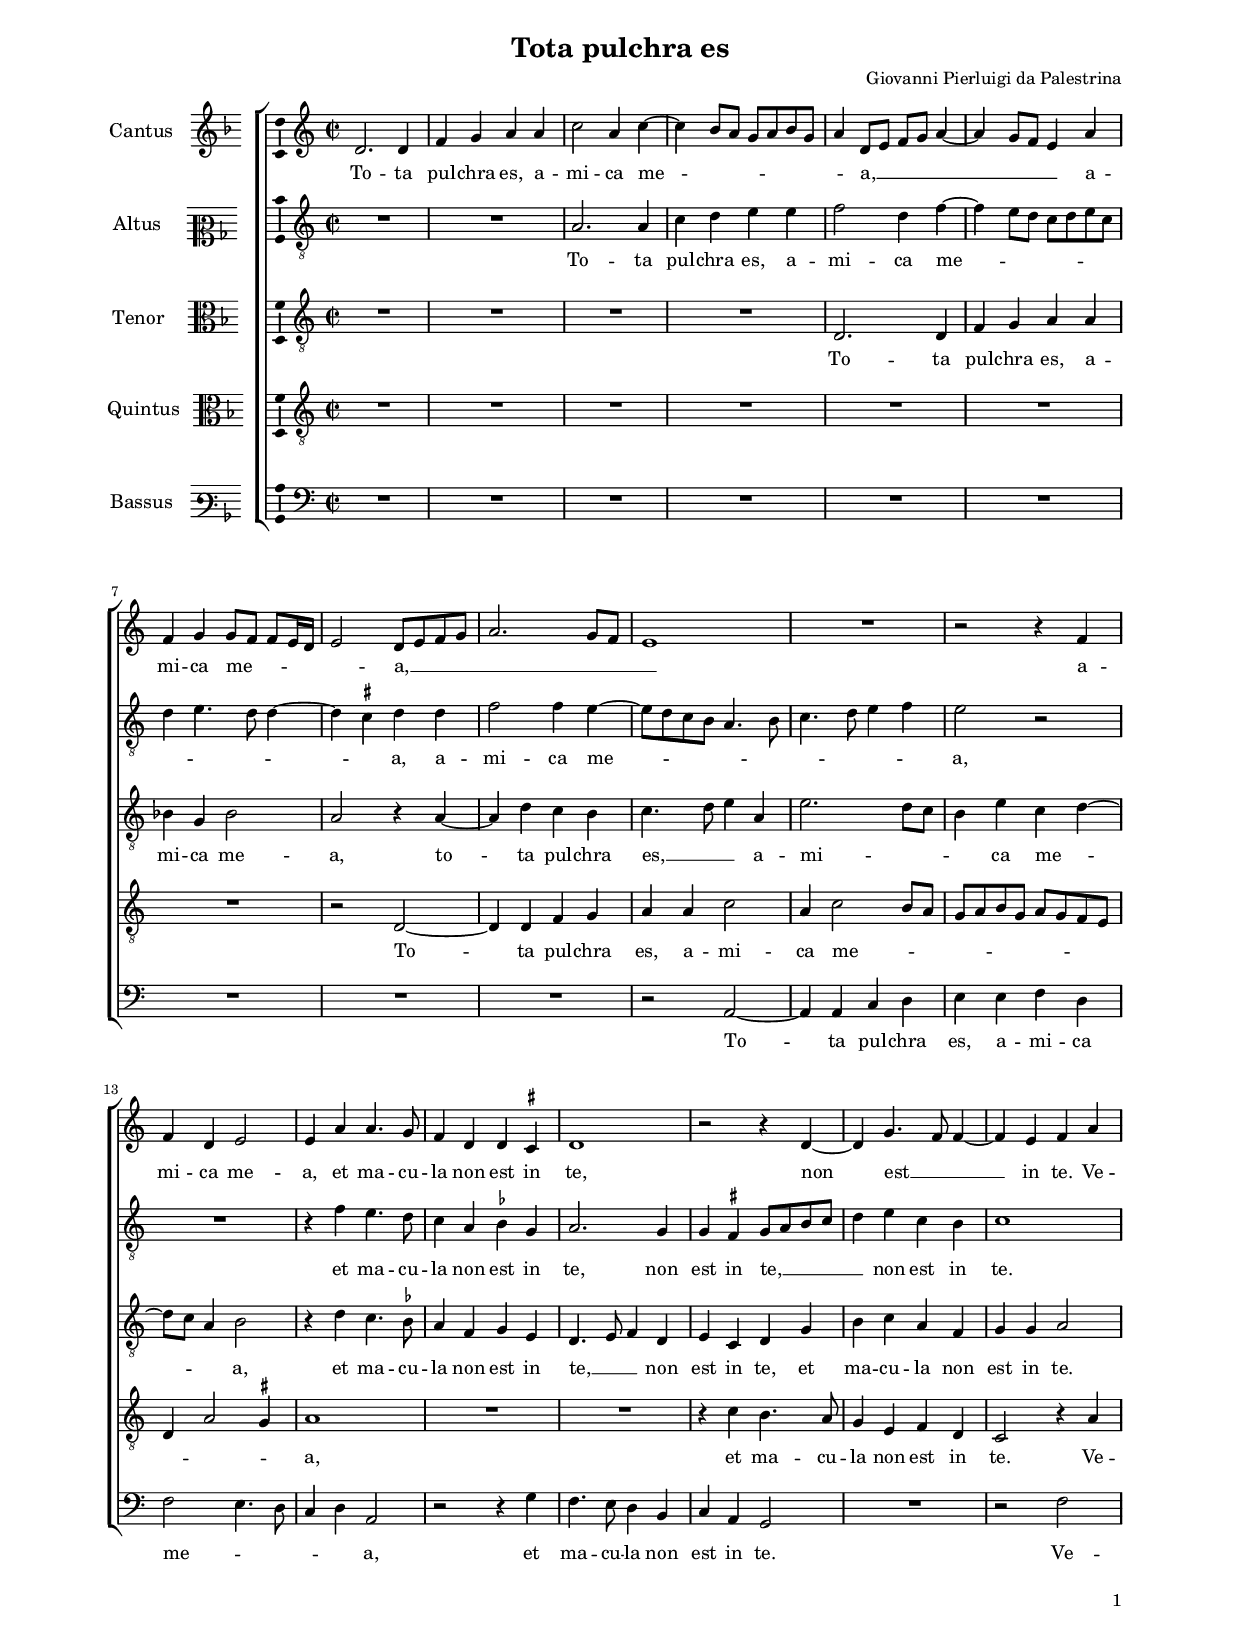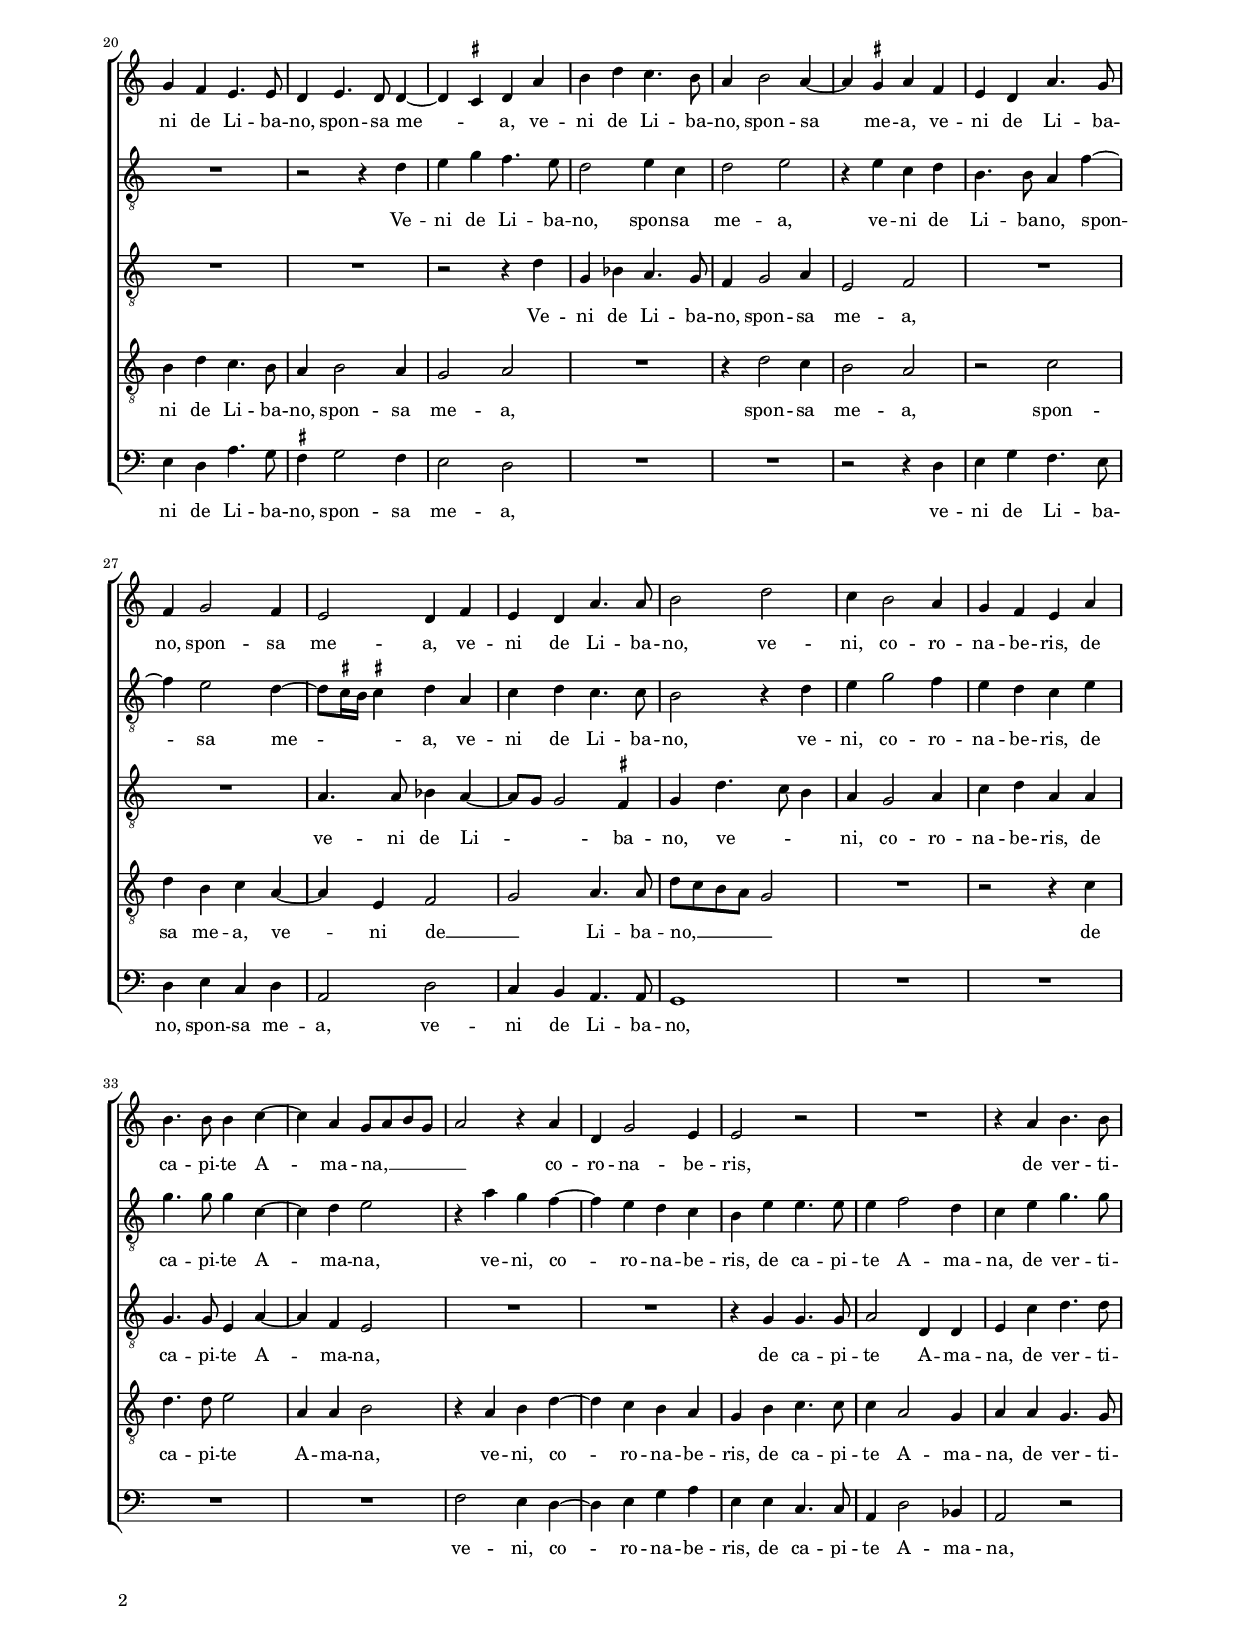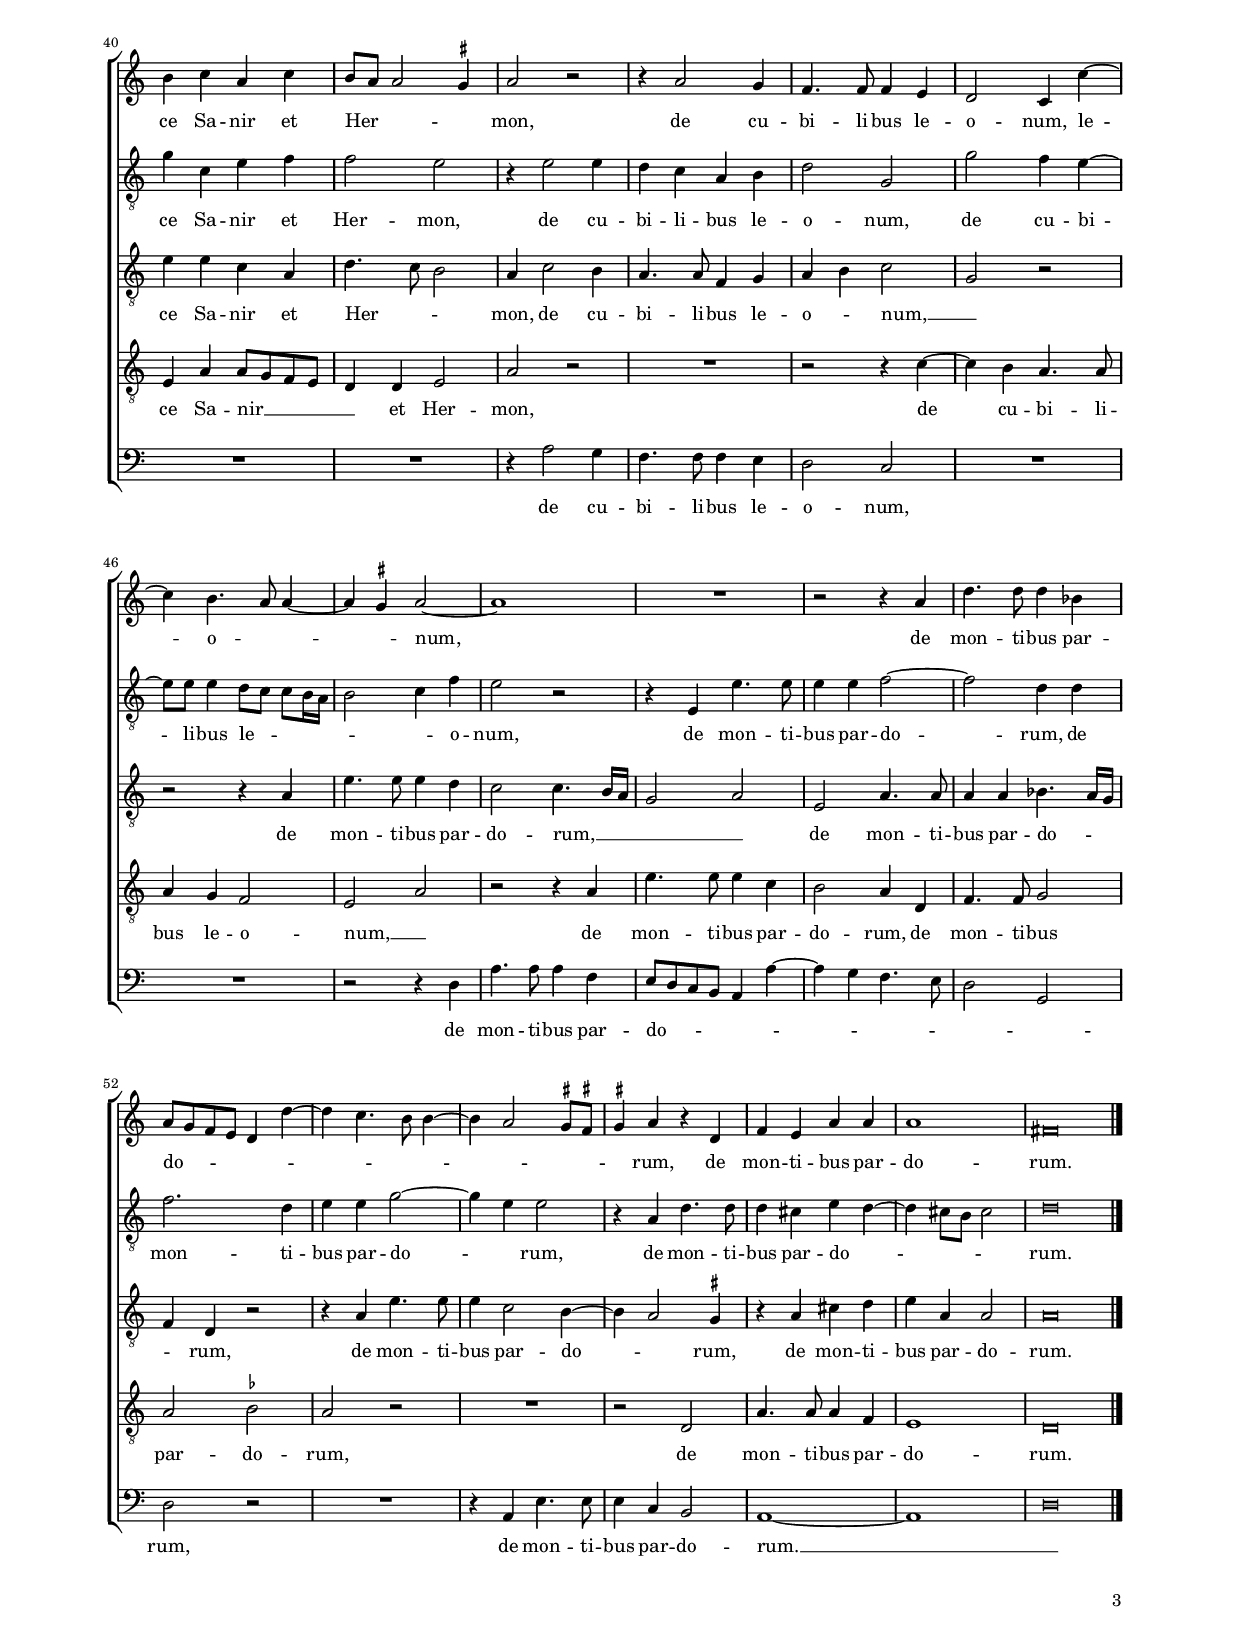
\header
{
  title="Tota pulchra es"
  composer="Giovanni Pierluigi da Palestrina"
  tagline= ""
}

\version "2.24.1"
\language deutsch
#(set-global-staff-size 15)
% #(set-default-paper-size "letter")
#(ly:set-option 'point-and-click #f)


\paper
	{
	top-margin = 1.8 \cm
	bottom-margin = 1.2 \cm
	left-margin = 2 \cm
	right-margin = 2 \cm
	ragged-bottom = ##f
	ragged-last-bottom = ##f
	print-page-number = ##f
	system-system-spacing = #'((basic-distance . 16) (minimum-distance . 14) (padding . 5) (strechability . 150))
	oddFooterMarkup=\markup   \fill-line { "" \fromproperty #'page:page-number-string }
	evenFooterMarkup=\markup  \fill-line { \fromproperty #'page:page-number-string "" }
	last-bottom-spacing = #'((basic-distance . 12) (minimum-distance . 7) (padding . 4))
	systems-per-page = 3
	page-count = 3
%	min-systems-per-page = 3
	markup-system-spacing.basic-distance = #12
	}

	
global = {
	\key f \major
	\time 2/2
	\set Score.tempoHideNote = ##t
	\tempo 4 = 95
	\skip 1*57
	\set Score.measureLength = #(ly:make-moment 2/1)
	\skip 1*2 \bar "|."
	}

	ficta = { \once \set suggestAccidentals = ##t }

	forget = #(define-music-function (music) (ly:music?) #{
		\accidentalStyle forget
		$music
		\accidentalStyle default
		#})


incipitcantus = \markup { \score {
	{
	\set Staff.instrumentName = \markup { \fontsize #1 "Cantus" }
	\key f \major
	\clef violin
	s4 \bar ""
	}
	\layout  {
	raggedright = ##t
	indent = 1.6 \cm
	line-width = 2.2\cm
	\context { \Staff \remove Time_signature_engraver }
	\override Staff.Clef.Y-extent = #'(0 . 0)
	}} \hspace #1 }

      
incipitaltus = \markup { \score {
	{
	\set Staff.instrumentName = \markup { \fontsize #1 "Altus" }
	\key f \major
	\clef mezzosoprano
	s4 \bar ""
	}
	\layout  {
	raggedright = ##t
	indent = 1.6 \cm
	line-width = 2.2\cm
	\context { \Staff \remove Time_signature_engraver }
	\override Staff.Clef.Y-extent = #'(0 . 0)
	}} \hspace #1 }


incipittenor = \markup { \score {
	{
	\set Staff.instrumentName = \markup { \fontsize #1 "Tenor" }
	\key f \major
	\clef alto
	s4 \bar ""
	}
	\layout  {
	raggedright = ##t
	indent = 1.6 \cm
	line-width = 2.2\cm
	\context { \Staff \remove Time_signature_engraver }
	\override Staff.Clef.Y-extent = #'(0 . 0)
	}} \hspace #1 }
      
      
incipitquintus = \markup { \score {
	{
	\set Staff.instrumentName = \markup { \fontsize #1 "Quintus" }
	\key f \major
	\clef alto
	s4 \bar ""
	}
	\layout  {
	raggedright = ##t
	indent = 1.6 \cm
	line-width = 2.2\cm
	\context { \Staff \remove Time_signature_engraver }
	\override Staff.Clef.Y-extent = #'(0 . 0)
	}} \hspace #1 }
      
      
incipitbassus = \markup { \score {
	{
	\set Staff.instrumentName = \markup { \fontsize #1 "Bassus" }
	\key f \major
	\clef varbaritone
	s4 \bar ""
	}
	\layout  {
	raggedright = ##t
	indent = 1.6 \cm
	line-width = 2.2\cm
	\context { \Staff \remove Time_signature_engraver }
	\override Staff.Clef.Y-extent = #'(0 . 0)
	}} \hspace #1 }


cantus =  \relative c''
	{
	g2. g4
	b4 c d d
	f2 d4 f~
	f4 e8 d c d e c
%5
	d4 g,8 a b c d4~ |
	d4 c8 b a4 d
	b4 c c8 b b[ a16 g]
	a2 g8 a b c
	d2. c8 b
%10
	a1 |
	R1
	r2 r4 b
	b4 g a2
	a4 d d4. c8
%15
	b4 g g \ficta fis4 |
	g1
	r2 r4 g~
	g4 c4. b8 b4~
	b4 a b d
%20
	c4 b a4. a8 |
	g4 a4. g8 g4~
	g4 \ficta fis g d'
	e4 g f4. e8
	d4 e2 d4~
%25
	d4 \ficta cis d b |
	a4 g d'4. c8
	b4 c2 b4
	a2 g4 b
	a4 g d'4. d8
%30
	e2 g |
	f4 e2 d4
	c4 b a d
	e4. e8 e4 f~
	f4 d c8 d e c
%35
	d2 r4 d
	g,4 c2 a4
	a2 r
	R1
	r4 d e4. e8
%40
	e4 f d f |
	e8 d d2 \ficta cis4
	d2 r
	r4 d2 c4
	b4. b8 b4 a
%45
	g2 f4 f'~
	f4 e4. d8 d4~
	d4 \ficta cis d2~
	d1
	R1
%50
	r2 r4 d |
	g4. g8 g4 es
	d8 c b a g4 g'~
	g4 f4. e8 e4~
	e4 d2 \ficta cis8 \ficta h
%55
	\ficta cis4 d r g, |
	b4 a d d
	d1
	h\breve |
	}


altus =  \relative c'
	{
	R1
	R1
	d2. d4
	f4 g a a
%5
	b2 g4 b~ |
	b4 a8 g f g a f
	g4 a4. g8 g4~
	g4 \ficta fis g g
	b2 b4 a~
%10
	a8 g f e d4. e8 |
	f4. g8 a4 b
	a2 r
	R1
	r4 b a4. g8
%15
	f4 d \ficta es c |
	d2. c4
	c4 \ficta h c8 d e f
	g4 a f e
	f1
%20
	R1 |
	r2 r4 g
	a4 c b4. a8
	g2 a4 f
	g2 a
%25
	r4 a f g |
	e4. e8 d4 b'~
	b4 a2 g4~
	g8 \ficta fis16 e \ficta fis!4 g d
	f4 g f4. f8
%30
	e2 r4 g |
	a4 c2 b4
	a4 g f a
	c4. c8 c4 f,~
	f4 g a2
%35
	r4 d c b~ |
	b4 a g f
	e4 a a4. a8
	a4 b2 g4
	f4 a c4. c8
%40
	c4 f, a b |
	b2 a
	r4 a2 a4
	g4 f d e
	g2 c,
%45
	c'2 b4 a~ |
	a8 a a4 g8 f f[ e16 d]
	e2 f4 b
	a2 r
	r4 a, a'4. a8
%50
	a4 a b2~ |
	b2 g4 g
	b2. g4
	a4 a c2~
	c4 a a2
%55
	r4 d, g4. g8 |
	g4 fis a g~
	g4 fis8 e fis2
	g\breve |
	}


tenor =  \relative c'
	{
	R1
	R1
	R1
	R1
%5
	g2. g4 |
	b4 c d d
	es4 c es2
	d2 r4 d~
	d4 g f e
%10
	f4. g8 a4 d, |
	a'2. g8 f
	e4 a f g~
	g8 f d4 e2
	r4 g f4. \ficta es8
%15
	d4 b c a |
	g4. a8 b4 g
	a4 f g c
	e4 f d b
	c4 c d2
%20
	R1 |
	R1
	r2 r4 g
	c,4 es d4. c8
	b4 c2 d4
%25
	a2 b |
	R1
	R1
	d4. d8 es4 d~
	d8 c c2 \ficta h4
%30
	c4 g'4. f8 e4 |
	d4 c2 d4
	f4 g d d
	c4. c8 a4 d~
	d4 b a2
%35
	R1 |
	R1
	r4 c c4. c8
	d2 g,4 g
	a4 f' g4. g8
%40
	a4 a f d |
	g4. f8 e2
	d4 f2 e4
	d4. d8 b4 c
	d4 e f2
%45
	c2 r |
	r2 r4 d
	a'4. a8 a4 g
	f2 f4. e16 d
	c2 d
%50
	a2 d4. d8 |
	d4 d es4. d16 c
	b4 g r2
	r4 d' a'4. a8
	a4 f2 e4~
%55
	e4 d2 \ficta cis4 |
	r4 d fis g
	a4 d, d2
	d\breve |
	}


quintus  =  \relative c'
	{
	R1
	R1
	R1
	R1
%5
	R1 |
	R1
	R1
	r2 g~
	g4 g b c
%10
	d4 d f2 |
	d4 f2 e8 d
	c8 d e c d c b a
	g4 d'2 \ficta cis4
	d1
%15
	R1 |
	R1
	r4 f e4. d8
	c4 a b g
	f2 r4 d'
%20
	e4 g f4. e8 |
	d4 e2 d4
	c2 d
	R1
	r4 g2 f4
%25
	e2 d |
	r2 f
	g4 e f d~
	d4 a b2
	c2 d4. d8
%30
	g8 f e d c2 |
	R1
	r2 r4 f
	g4. g8 a2
	d,4 d e2
%35
	r4 d e g~ |
	g4 f e d
	c4 e f4. f8
	f4 d2 c4
	d4 d c4. c8
%40
	a4 d d8 c b a |
	g4 g a2
	d2 r
	R1
	r2 r4 f~
%45
	f4 e d4. d8 |
	d4 c b2
	a2 d
	r2 r4 d
	a'4. a8 a4 f
%50
	e2 d4 g, |
	b4. b8 c2
	d2 \ficta es
	d2 r
	R1
%55
	r2 g, |
	d'4. d8 d4 b
	a1
	g\breve |
	}


bassus  =  \relative c
	{
	R1
	R1
	R1
	R1
%5
	R1 |
	R1
	R1
	R1
	R1
%10
	r2 d~ |
	d4 d f g
	a4 a b g
	b2 a4. g8
	f4 g d2
%15
	r2 r4 c' |
	b4. a8 g4 e
	f4 d c2
	R1
	r2 b'
%20
	a4 g d'4. c8 |
	\ficta h4 c2 \forget b4
	a2 g
	R1
	R1
%25
	r2 r4 g |
	a4 c b4. a8
	g4 a f g
	d2 g
	f4 e d4. d8
%30
	c1 |
	R1
	R1
	R1
	R1
%35
	b'2 a4 g~ |
	g4 a c d
	a4 a f4. f8
	d4 g2 es4
	d2 r
%40
	R1 |
	R1
	r4 d'2 c4
	b4. b8 b4 a
	g2 f
%45
	R1 |
	R1
	r2 r4 g
	d'4. d8 d4 b
	a8 g f e d4 d'~
%50
	d4 c b4. a8 |
	g2 c,
	g'2 r
	R1
	r4 d a'4. a8
%55
	a4 f e2 |
	d1~
	d1
	g\breve |
	}


lyricscantus = \lyricmode {
	To -- ta pul -- chra es, a -- mi -- ca me -- _ _ _ _ _ _ _ a, __ _ _ _ _ _ _ _
	a -- mi -- ca me -- _ _ _ _ _ a, __ _ _ _ _ _ _ _
	a -- mi -- ca me -- a,
	et ma -- cu -- la non est in te,
	non est __ _ _ in te.
	Ve -- ni de Li -- ba -- no, spon -- sa me -- _ a,
	ve -- ni de Li -- ba -- no, spon -- sa me -- a,
	ve -- ni de Li -- ba -- no, spon -- sa me -- a,
	ve -- ni de Li -- ba -- no,
	ve -- ni, co -- ro -- na -- be -- ris,
	de ca -- pi -- te A -- ma -- na, __ _ _ _ _
	co -- ro -- na -- be -- ris,
	de ver -- ti -- ce Sa -- nir et Her -- _ _ _ mon,
	de cu -- bi -- li -- bus le -- o -- num,
	le -- o -- _ _ _ num,
	de mon -- ti -- bus par -- do -- _ _ _ _ _ _ _ _ _ _ _ _ rum,
	de mon -- ti -- bus par -- do -- rum.
	}


lyricsaltus = \lyricmode {
	To -- ta pul -- chra es, a -- mi -- ca me -- _ _ _ _ _ _ _ _ _ _ _ a,
	a -- mi -- ca me -- _ _ _ _ _ _ _ _ _ a,
	et ma -- cu -- la non est in te,
	non est in te, __ _ _ _ _
	non est in te.
	Ve -- ni de Li -- ba -- no, spon -- sa me -- a,
	ve -- ni de Li -- ba -- no, spon -- sa me -- _ _ _ a,
	ve -- ni de Li -- ba -- no,
	ve -- ni, co -- ro -- na -- be -- ris,
	de ca -- pi -- te A -- ma -- na,
	ve -- ni, co -- ro -- na -- be -- ris,
	de ca -- pi -- te A -- ma -- na,
	de ver -- ti -- ce Sa -- nir et Her -- mon,
	de cu -- bi -- li -- bus le -- o -- num,
	de cu -- bi -- li -- bus le -- _ _ _ _ _ _ o -- num,
	de mon -- ti -- bus par -- do -- rum,
	de mon -- ti -- bus par -- do -- _ rum,
	de mon -- ti -- bus par -- do -- _ _ _ _ rum.
	}


lyricstenor = \lyricmode {
	To -- ta pul -- chra es, a -- mi -- ca me -- a,
	to -- ta pul -- chra es, __ _ _ a -- mi -- _ _ _ ca me -- _ _ _ a,
	et ma -- cu -- la non est in te, __ _ _
	non est in te,
	et ma -- cu -- la non est in te.
	Ve -- ni de Li -- ba -- no, spon -- sa me -- a,
	ve -- ni de Li -- _ _ ba -- no,
	ve -- _ _ ni, co -- ro -- na -- be -- ris,
	de ca -- pi -- te A -- ma -- na,
	de ca -- pi -- te A -- ma -- na,
	de ver -- ti -- ce Sa -- nir et Her -- _ _ mon,
	de cu -- bi -- li -- bus le -- o -- _ num, __ _
	de mon -- ti -- bus par -- do -- rum, __ _ _ _ _ 
	de mon -- ti -- bus par -- do -- _ _ _ rum,
	de mon -- ti -- bus par -- do -- _ rum,
	de mon -- ti -- bus par -- do -- rum.
	}


lyricsquintus = \lyricmode {
	To -- ta pul -- chra es, a -- mi -- ca me -- _ _ _ _ _ _ _ _ _ _ _ _ _ a,
	et ma -- cu -- la non est in te.
	Ve -- ni de Li -- ba -- no, spon -- sa me -- a,
	spon -- sa me -- a,
	spon -- sa me -- a,
	ve -- ni de __ _ Li -- ba -- no, __ _ _ _ _
	de ca -- pi -- te A -- ma -- na,
	ve -- ni, co -- ro -- na -- be -- ris,
	de ca -- pi -- te A -- ma -- na,
	de ver -- ti -- ce Sa -- nir __ _ _ _ _ et Her -- mon,
	de cu -- bi -- li -- bus le -- o -- num, __ _
	de mon -- ti -- bus par -- do -- rum,
	de mon -- ti -- bus par -- do -- rum,
	de mon -- ti -- bus par -- do -- rum.
	}


lyricsbassus = \lyricmode {
	To -- ta pul -- chra es, a -- mi -- ca me -- _ _ _ _ a,
	et ma -- cu -- la non est in te.
	Ve -- ni de Li -- ba -- no, spon -- sa me -- a,
	ve -- ni de Li -- ba -- no, spon -- sa me -- a,
	ve -- ni de Li -- ba -- no,
	ve -- ni, co -- ro -- na -- be -- ris,
	de ca -- pi -- te A -- ma -- na,
	de cu -- bi -- li -- bus le -- o -- num,
	de mon -- ti -- bus par -- do -- _ _ _ _ _ _ _ _ _ _ rum,
	de mon -- ti -- bus par -- do -- rum. __ _
	}


\score
{  
	\transpose f c {
	\new ChoirStaff \with { \override StaffGrouper.staff-staff-spacing.basic-distance = #12 }
	<<

	\new Staff << \global
	\new Voice="v1" {
		\set Staff.instrumentName=\incipitcantus
%		\set Staff.instrumentName= "S"
		\set Staff.midiInstrument = "reed organ"
		\clef violin
		\cantus }
	\new Lyrics \lyricsto "v1" {\lyricscantus }
	>>


	\new Staff << \global
	\new Voice="v2" {
		\set Staff.instrumentName=\incipitaltus
%		\set Staff.instrumentName= "A"
		\set Staff.midiInstrument = "reed organ"
		\clef "G_8" % violin
		\altus}
	\new Lyrics \lyricsto "v2" {\lyricsaltus }
	>>


	\new Staff << \global
	\new Voice="v3" {
		\set Staff.instrumentName=\incipittenor
%		\set Staff.instrumentName= "T"
		\set Staff.midiInstrument = "reed organ"
		\clef "G_8"
		\tenor }
	\new Lyrics \lyricsto "v3" {\lyricstenor }
	>>


	\new Staff << \global
	\new Voice="v5" {
		\set Staff.instrumentName=\incipitquintus
%		\set Staff.instrumentName= "Q"
		\set Staff.midiInstrument = "reed organ"
		\clef "G_8"
		\quintus}
	\new Lyrics \lyricsto "v5" {\lyricsquintus }
	>>


	\new Staff << \global
	\new Voice="v4" {
		\set Staff.instrumentName=\incipitbassus
%		\set Staff.instrumentName= "B"
		\set Staff.midiInstrument = "reed organ"
		\clef bass 
		\bassus }
	\new Lyrics \lyricsto "v4" {\lyricsbassus}
	>>

	>>
	} % transpose

	\layout
	{
	indent = 2.5\cm
	\context { \Lyrics \override VerticalAxisGroup.nonstaff-relatedstaff-spacing.padding = #1.4 }
%	\context { \Lyrics \override LyricText.font-size = #1 }
	\context { \Staff \override TimeSignature.break-visibility = #end-of-line-invisible }
	\context { \Staff \consists Ambitus_engraver }
	\context { \Score \override BarNumber.padding = #2 }
	\context { \Voice \override NoteHead.style = #'baroque }
	}

\midi
	{
    	
	}

}


% EOF
